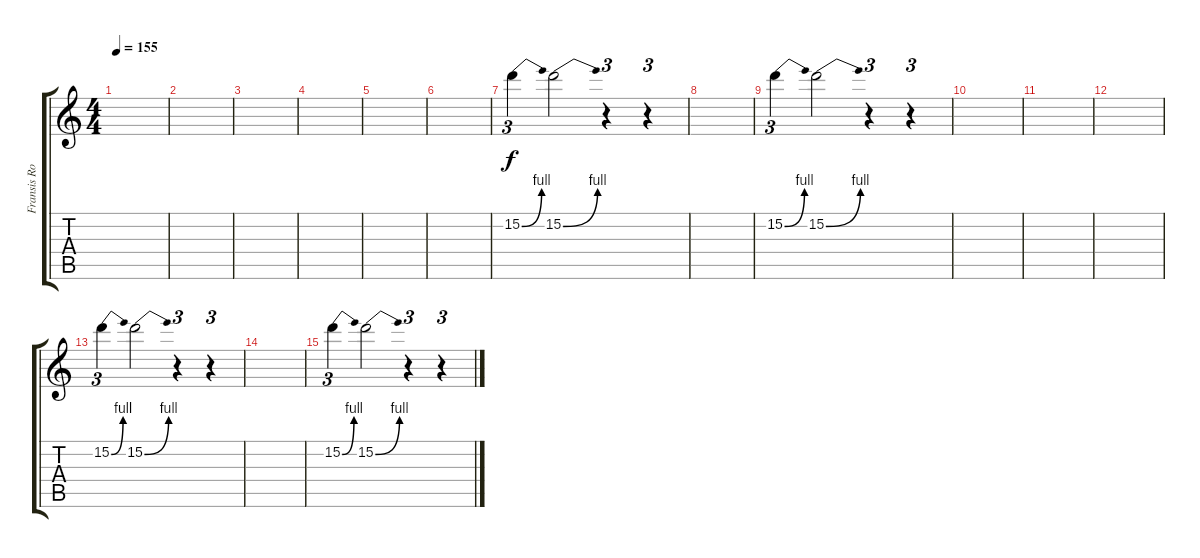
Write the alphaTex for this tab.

\track ("Fransis Rossi" "Fransis Ro") {instrument overdrivenguitar}
\staff {score tabs}
\tuning (E4 B3 G3 D3 A2 E2) {hide}
\ts (4 4)
\tempo 155
\clef g2
\ks c
|
|
|
|
|
|
15.2{be (bend 0 0 60 4)}.4{tu (3 2)} 15.2{be (bend 0 0 60 4)}.2 r.4{tu (3 2)} r.4{tu (3 2)} |
|
15.2{be (bend 0 0 60 4)}.4{tu (3 2)} 15.2{be (bend 0 0 60 4)}.2 r.4{tu (3 2)} r.4{tu (3 2)} |
|
|
|
15.2{be (bend 0 0 60 4)}.4{tu (3 2)} 15.2{be (bend 0 0 60 4)}.2 r.4{tu (3 2)} r.4{tu (3 2)} |
|
15.2{be (bend 0 0 60 4)}.4{tu (3 2)} 15.2{be (bend 0 0 60 4)}.2 r.4{tu (3 2)} r.4{tu (3 2)}
